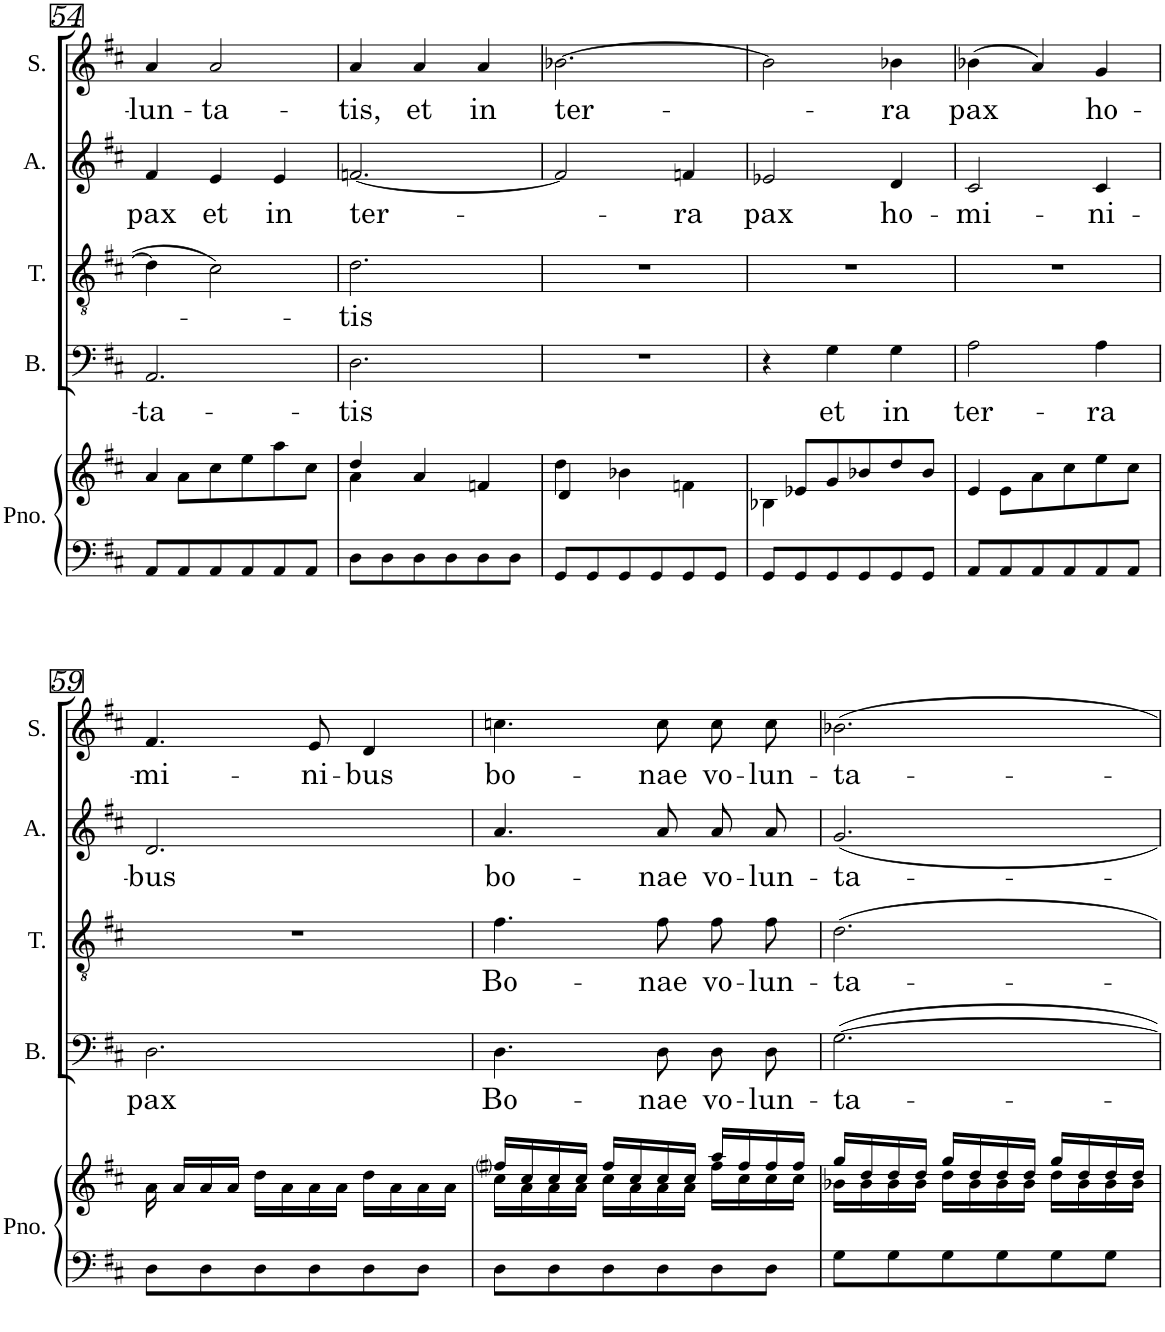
**kern	**kern	**kern	**text	**kern	**text	**kern	**text	**kern	**text
*part5	*part5	*part4	*part4	*part3	*part3	*part2	*part2	*part1	*part1
*staff6	*staff5	*staff4	*staff4	*staff3	*staff3	*staff2	*staff2	*staff1	*staff1
*I"Piano	*	*I"Bass	*	*I"Tenor	*	*I"Alto	*	*I"Soprano	*
*I'Pno.	*	*I'B.	*	*I'T.	*	*I'A.	*	*I'S.	*
!!LO:PB:g=z
*clefF4	*clefG2	*clefF4	*	*clefGv2	*	*clefG2	*	*clefG2	*
*	*	*Trd7c12	*	*	*	*	*	*	*
*k[f#c#]	*k[f#c#]	*k[f#c#]	*	*k[f#c#]	*	*k[f#c#]	*	*k[f#c#]	*
*M3/4	*M3/4	*M3/4	*	*M3/4	*	*M3/4	*	*M3/4	*
=54	=54	=54	=54	=54	=54	=54	=54	=54	=54
*	*^	*	*	*	*	*	*	*	*
!	!	!	!	!LO:LY:b	!	!	!	!LO:LY:b	!	!LO:LY:b
8AA/L	4a/	8ryy	2.AA/	-ta-	4d\]	.	4f#/	pax	4a/	-lun-
8AA/	.	8a\L	.	.	.	.	.	.	.	.
!	!	!	!	!	!	!	!	!LO:LY:b	!	!LO:LY:b
8AA/	2ryy	8cc#\	.	.	2c#\	.	4e/	et	2a/	-ta-
8AA/	.	8ee\	.	.	.	.	.	.	.	.
!	!	!	!	!	!	!	!	!LO:LY:b	!	!
8AA/	.	8aa\	.	.	.	.	4e/	in	.	.
8AA/J	.	8cc#\J	.	.	.	.	.	.	.	.
=55	=55	=55	=55	=55	=55	=55	=55	=55	=55	=55
!	!	!	!	!LO:LY:b	!	!LO:LY:b	!	!LO:LY:b	!	!LO:LY:b
8D\L	4dd/	4a\	2.D\	-tis	2.d\	-tis	[2.fn/	ter-	4a/	-tis,
8D\	.	.	.	.	.	.	.	.	.	.
!	!	!	!	!	!	!	!	!	!	!LO:LY:b
8D\	4a/	4ryy	.	.	.	.	.	.	4a/	et
8D\	.	.	.	.	.	.	.	.	.	.
!	!	!	!	!	!	!	!	!	!	!LO:LY:b
8D\	4fn/	4ryy	.	.	.	.	.	.	4a/	in
8D\J	.	.	.	.	.	.	.	.	.	.
=56	=56	=56	=56	=56	=56	=56	=56	=56	=56	=56
!	!	!	!	!	!	!	!	!	!	!LO:LY:b
8GG/L	4dd\	4d/	2.r	.	2.r	.	2f/]	.	[2.b-X\	ter-
8GG/	.	.	.	.	.	.	.	.	.	.
8GG/	4ryy	4b-X\	.	.	.	.	.	.	.	.
8GG/	.	.	.	.	.	.	.	.	.	.
!	!	!	!	!	!	!	!	!LO:LY:b	!	!
8GG/	4ryy	4fn\	.	.	.	.	4fn/	-ra	.	.
8GG/J	.	.	.	.	.	.	.	.	.	.
=57	=57	=57	=57	=57	=57	=57	=57	=57	=57	=57
!	!	!	!	!	!	!	!	!LO:LY:b	!	!
8GG/L	8ryy	4B-X\	4r	.	2.r	.	2e-X/	pax	2b-\]	.
8GG/	8e-X/L	.	.	.	.	.	.	.	.	.
!	!	!	!	!LO:LY:b	!	!	!	!	!	!
8GG/	8g/	4ryy	4G\	et	.	.	.	.	.	.
8GG/	8b-X/	.	.	.	.	.	.	.	.	.
!	!	!	!	!LO:LY:b	!	!	!	!LO:LY:b	!	!LO:LY:b
8GG/	8dd/	4ryy	4G\	in	.	.	4d/	ho-	4b-X\	-ra
8GG/J	8b-/J	.	.	.	.	.	.	.	.	.
=58	=58	=58	=58	=58	=58	=58	=58	=58	=58	=58
!	!	!	!	!LO:LY:b	!	!	!	!LO:LY:b	!	!LO:LY:b
8AA/L	4e/	8ryy	2A\	ter-	2.r	.	2c#/	-mi-	(4b-X\	pax
8AA/	.	8e\L	.	.	.	.	.	.	.	.
8AA/	2ryy	8a\	.	.	.	.	.	.	4a/)	.
8AA/	.	8cc#\	.	.	.	.	.	.	.	.
!	!	!	!	!LO:LY:b	!	!	!	!LO:LY:b	!	!LO:LY:b
8AA/	.	8ee\	4A\	-ra	.	.	4c#/	-ni-	4g/	ho-
8AA/J	.	8cc#\J	.	.	.	.	.	.	.	.
!!LO:LB:g=z
=59	=59	=59	=59	=59	=59	=59	=59	=59	=59	=59
!	!	!	!	!LO:LY:b	!	!	!	!LO:LY:b	!	!LO:LY:b
8D\L	16ryy	16a\	2.D\	pax	2.r	.	2.d/	-bus	4.f#/	-mi-
.	16a/LL	16ryy	.	.	.	.	.	.	.	.
8D\	16a/	8ryy	.	.	.	.	.	.	.	.
.	16a/JJ	.	.	.	.	.	.	.	.	.
8D\	16dd\LL	2ryy	.	.	.	.	.	.	.	.
.	16a\	.	.	.	.	.	.	.	.	.
!	!	!	!	!	!	!	!	!	!	!LO:LY:b
8D\	16a\	.	.	.	.	.	.	.	8e/	-ni-
.	16a\JJ	.	.	.	.	.	.	.	.	.
!	!	!	!	!	!	!	!	!	!	!LO:LY:b
8D\	16dd\LL	.	.	.	.	.	.	.	4d/	-bus
.	16a\	.	.	.	.	.	.	.	.	.
8D\J	16a\	.	.	.	.	.	.	.	.	.
.	16a\JJ	.	.	.	.	.	.	.	.	.
=60	=60	=60	=60	=60	=60	=60	=60	=60	=60	=60
!	!	!	!	!LO:LY:b	!	!LO:LY:b	!	!LO:LY:b	!	!LO:LY:b
8D\L	16ff#i/LL	16cc#\LL	4.D\	Bo-	4.f#\	Bo-	4.a/	bo-	4.ccn\	bo-
.	16cc#/	16a\	.	.	.	.	.	.	.	.
8D\	16cc#/	16a\	.	.	.	.	.	.	.	.
.	16cc#/JJ	16a\JJ	.	.	.	.	.	.	.	.
8D\	16ff#/LL	16cc#\LL	.	.	.	.	.	.	.	.
.	16cc#/	16a\	.	.	.	.	.	.	.	.
!	!	!	!	!LO:LY:b	!	!LO:LY:b	!	!LO:LY:b	!	!LO:LY:b
8D\	16cc#/	16a\	8D\	-nae	8f#\	-nae	8a/	-nae	8cc\	-nae
.	16cc#/JJ	16a\JJ	.	.	.	.	.	.	.	.
!	!	!	!	!LO:LY:b	!	!LO:LY:b	!	!LO:LY:b	!	!LO:LY:b
8D\	16aa/LL	16ff#\LL	8D\L	vo-	8f#\L	vo-	8a/L	vo-	8cc\L	vo-
.	16ff#/	16cc#\	.	.	.	.	.	.	.	.
!	!	!	!	!LO:LY:b	!	!LO:LY:b	!	!LO:LY:b	!	!LO:LY:b
8D\J	16ff#/	16cc#\	8D\J	-lun-	8f#\J	-lun-	8a/J	-lun-	8cc\J	-lun-
.	16ff#/JJ	16cc#\JJ	.	.	.	.	.	.	.	.
=61	=61	=61	=61	=61	=61	=61	=61	=61	=61	=61
!	!	!	!	!LO:LY:b	!	!LO:LY:b	!	!LO:LY:b	!	!LO:LY:b
8G\L	16gg/LL	16b-X\LL	[2.G\	-ta-	2.d\	-ta-	2.g/	-ta-	2.b-X\	-ta-
.	16dd/	16b-\	.	.	.	.	.	.	.	.
8G\	16dd/	16b-\	.	.	.	.	.	.	.	.
.	16dd/JJ	16b-\JJ	.	.	.	.	.	.	.	.
8G\	16gg/LL	16dd\LL	.	.	.	.	.	.	.	.
.	16dd/	16b-\	.	.	.	.	.	.	.	.
8G\	16dd/	16b-\	.	.	.	.	.	.	.	.
.	16dd/JJ	16b-\JJ	.	.	.	.	.	.	.	.
8G\	16gg/LL	16dd\LL	.	.	.	.	.	.	.	.
.	16dd/	16b-\	.	.	.	.	.	.	.	.
8G\J	16dd/	16b-\	.	.	.	.	.	.	.	.
.	16dd/JJ	16b-\JJ	.	.	.	.	.	.	.	.
*	*v	*v	*	*	*	*	*	*	*	*
=	=	=	=	=	=	=	=	=	=
*-	*-	*-	*-	*-	*-	*-	*-	*-	*-
